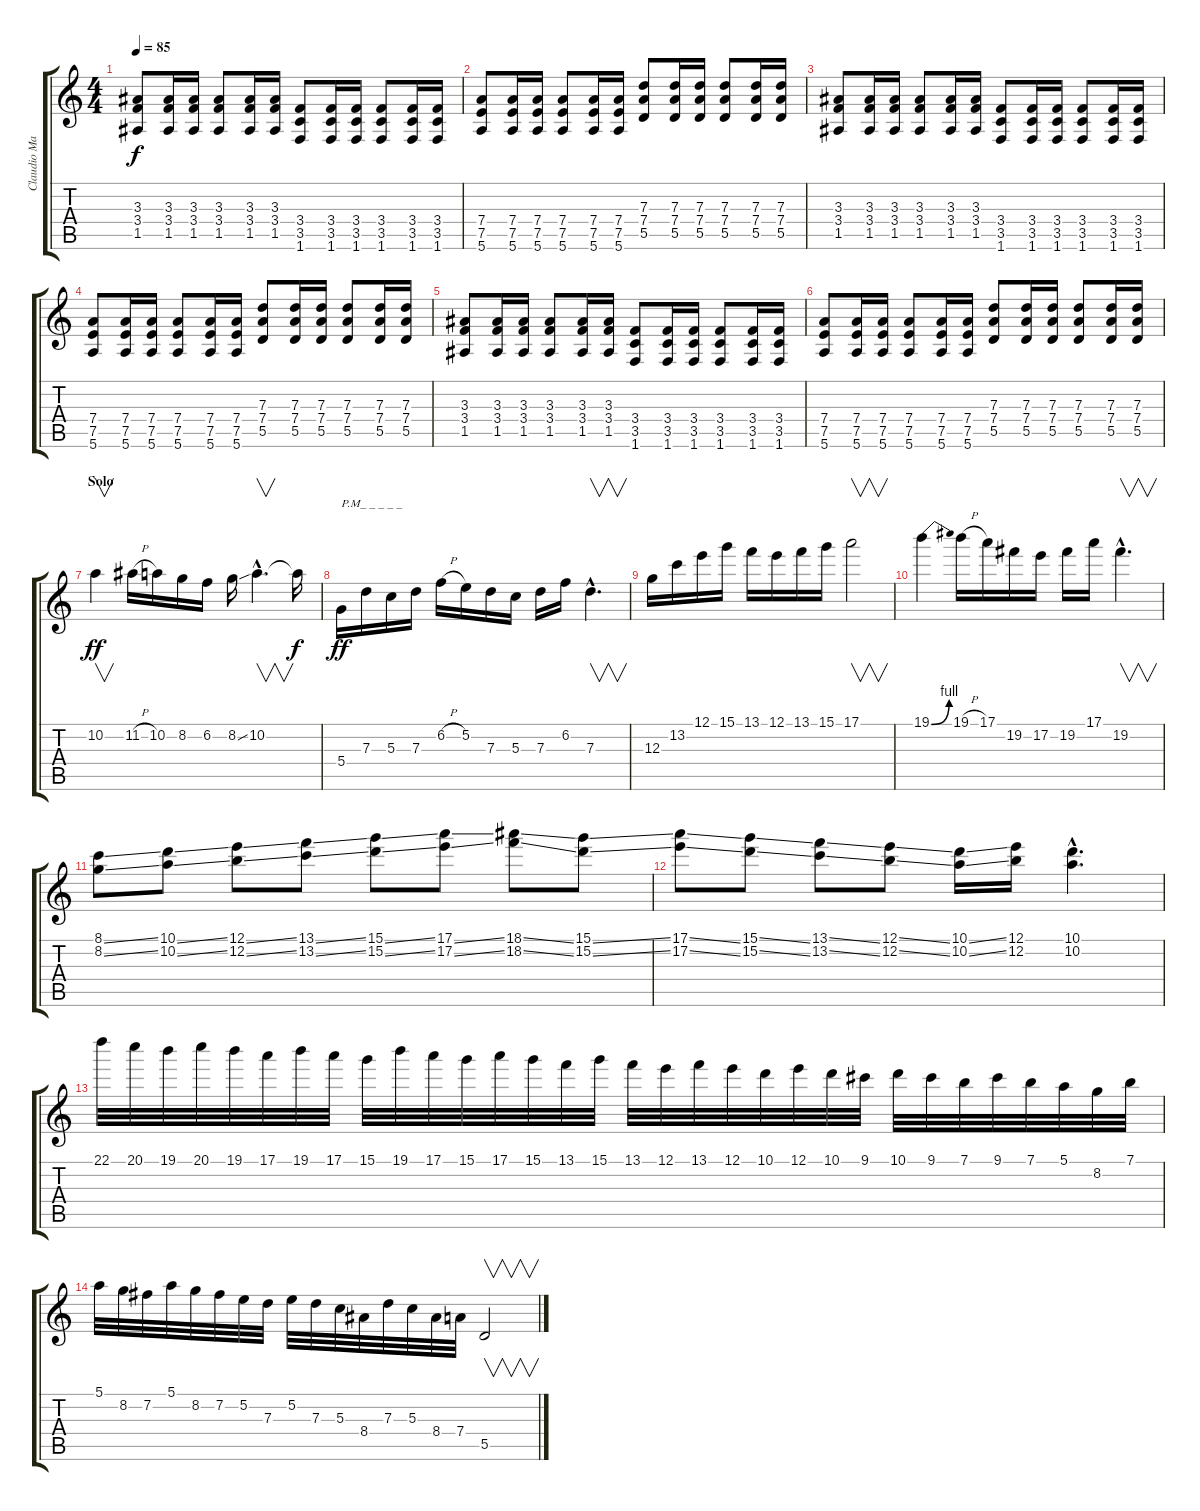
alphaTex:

\track ("Claudio Marciello (solo)" "Claudio Ma") {instrument overdrivenguitar}
\staff {score tabs}
\tuning (E4 B3 G3 D3 A2 E2) {hide}
\ts (4 4)
\tempo 85
\clef g2
\ks c
(3.3 3.4 1.5).8{dy f} (3.3 3.4 1.5).16 (3.3 3.4 1.5).16 (3.3 3.4 1.5).8 (3.3 3.4 1.5).16 (3.3 3.4 1.5).16 (3.4 3.5 1.6).8 (3.4 3.5 1.6).16 (3.4 3.5 1.6).16 (3.4 3.5 1.6).8 (3.4 3.5 1.6).16 (3.4 3.5 1.6).16 |
(7.4 7.5 5.6).8 (7.4 7.5 5.6).16 (7.4 7.5 5.6).16 (7.4 7.5 5.6).8 (7.4 7.5 5.6).16 (7.4 7.5 5.6).16 (7.3 7.4 5.5).8 (7.3 7.4 5.5).16 (7.3 7.4 5.5).16 (7.3 7.4 5.5).8 (7.3 7.4 5.5).16 (7.3 7.4 5.5).16 |
(3.3 3.4 1.5).8 (3.3 3.4 1.5).16 (3.3 3.4 1.5).16 (3.3 3.4 1.5).8 (3.3 3.4 1.5).16 (3.3 3.4 1.5).16 (3.4 3.5 1.6).8 (3.4 3.5 1.6).16 (3.4 3.5 1.6).16 (3.4 3.5 1.6).8 (3.4 3.5 1.6).16 (3.4 3.5 1.6).16 |
(7.4 7.5 5.6).8 (7.4 7.5 5.6).16 (7.4 7.5 5.6).16 (7.4 7.5 5.6).8 (7.4 7.5 5.6).16 (7.4 7.5 5.6).16 (7.3 7.4 5.5).8 (7.3 7.4 5.5).16 (7.3 7.4 5.5).16 (7.3 7.4 5.5).8 (7.3 7.4 5.5).16 (7.3 7.4 5.5).16 |
(3.3 3.4 1.5).8 (3.3 3.4 1.5).16 (3.3 3.4 1.5).16 (3.3 3.4 1.5).8 (3.3 3.4 1.5).16 (3.3 3.4 1.5).16 (3.4 3.5 1.6).8 (3.4 3.5 1.6).16 (3.4 3.5 1.6).16 (3.4 3.5 1.6).8 (3.4 3.5 1.6).16 (3.4 3.5 1.6).16 |
(7.4 7.5 5.6).8 (7.4 7.5 5.6).16 (7.4 7.5 5.6).16 (7.4 7.5 5.6).8 (7.4 7.5 5.6).16 (7.4 7.5 5.6).16 (7.3 7.4 5.5).8 (7.3 7.4 5.5).16 (7.3 7.4 5.5).16 (7.3 7.4 5.5).8 (7.3 7.4 5.5).16 (7.3 7.4 5.5).16 |
\section ("" "Solo")
10.2.4{v dy ff} 11.2{h}.16 10.2.16 8.2.16 6.2.16 8.2{ss}.16 10.2{hac}.4{v d} 10.2{t}.16{dy f} |
5.4.16{txt "P.M_ _ _ _ _" dy ff} 7.3.16 5.3.16 7.3.16 6.2{h}.16 5.2.16 7.3.16 5.3.16 7.3.16 6.2.16 7.3{hac}.4{v d} |
12.3.16 13.2.16 12.1.16 15.1.16 13.1.16 12.1.16 13.1.16 15.1.16 17.1.2{v} |
19.1{be (bend 0 0 60 4)}.4 19.1{h}.16 17.1.16 19.2.16 17.2.16 19.2.16 17.1.16 19.2{hac}.4{v d} |
(8.1{ss} 8.2{ss}).8 (10.1{ss} 10.2{ss}).8 (12.1{ss} 12.2{ss}).8 (13.1{ss} 13.2{ss}).8 (15.1{ss} 15.2{ss}).8 (17.1{ss} 17.2{ss}).8 (18.1{ss} 18.2{ss}).8 (15.1{ss} 15.2{ss}).8 |
(17.1{ss} 17.2{ss}).8 (15.1{ss} 15.2{ss}).8 (13.1{ss} 13.2{ss}).8 (12.1{ss} 12.2{ss}).8 (10.1{ss} 10.2{ss}).16 (12.1 12.2).16 (10.1{hac} 10.2{hac}).4{d} |
22.1.32 20.1.32 19.1.32 20.1.32 19.1.32 17.1.32 19.1.32 17.1.32 15.1.32 19.1.32 17.1.32 15.1.32 17.1.32 15.1.32 13.1.32 15.1.32 13.1.32 12.1.32 13.1.32 12.1.32 10.1.32 12.1.32 10.1.32 9.1.32 10.1.32 9.1.32 7.1.32 9.1.32 7.1.32 5.1.32 8.2.32 7.1.32 |
5.1.32 8.2.32 7.2.32 5.1.32 8.2.32 7.2.32 5.2.32 7.3.32 5.2.32 7.3.32 5.3.32 8.4.32 7.3.32 5.3.32 8.4.32 7.4.32 5.5.2{v}
